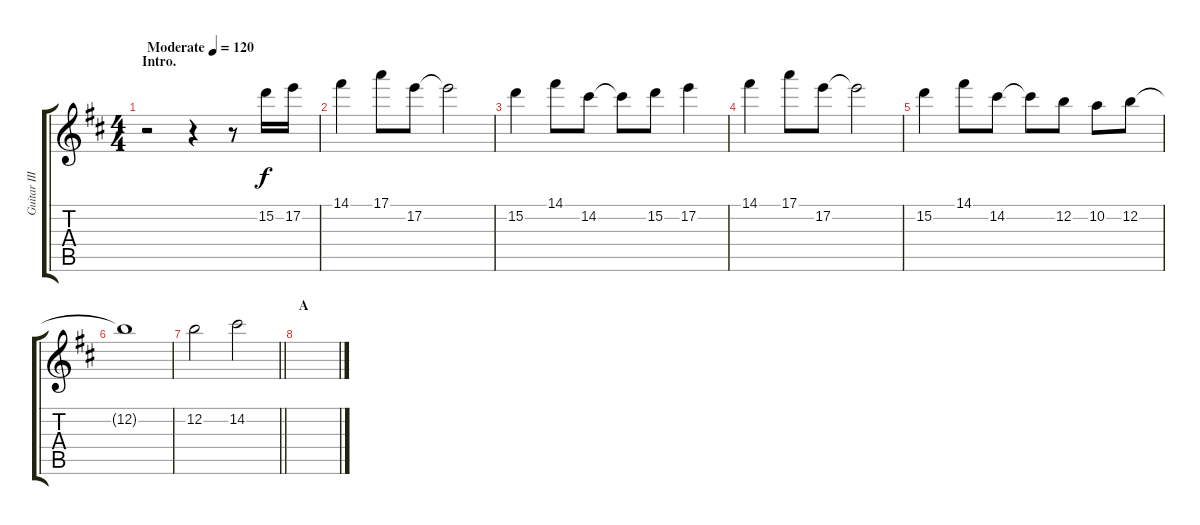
\track ("Guitar III (Nakano Azusa)" "Guitar III") {instrument distortionguitar}
\staff {score tabs}
\tuning (E4 B3 G3 D3 A2 E2) {hide}
\ts (4 4)
\section ("" "Intro.")
\tempo (120 "Moderate")
\clef g2
\ks d
r.2{dy f instrument distortionguitar} r.4 r.8 15.2.16 17.2.16 |
14.1.4 17.1.8 17.2.8 17.2{t}.2 |
15.2.4 14.1.8 14.2.8 14.2{t}.8 15.2.8 17.2.4 |
14.1.4 17.1.8 17.2.8 17.2{t}.2 |
15.2.4 14.1.8 14.2.8 14.2{t}.8 12.2.8 10.2.8 12.2.8 |
12.2{t}.1 |
\barLineRight lightlight
12.2.2 14.2.2 |
\section ("" "A")
